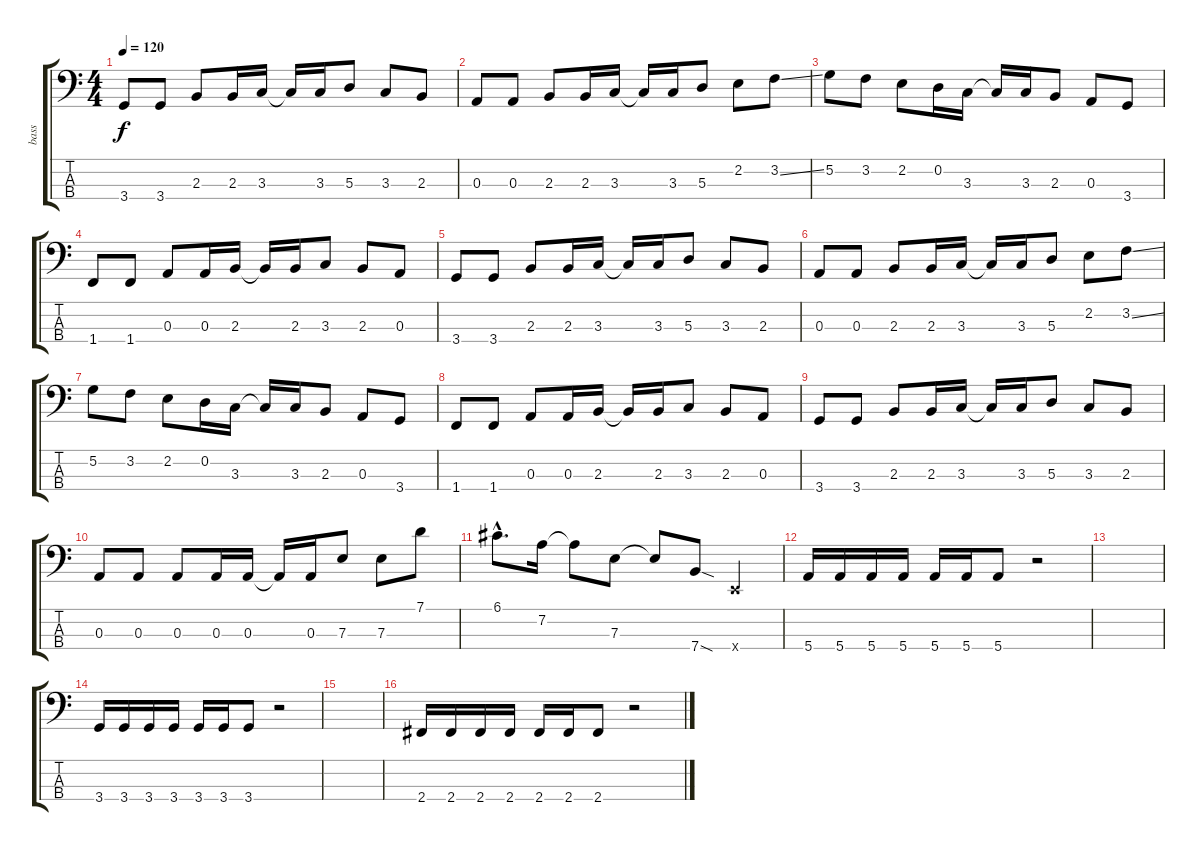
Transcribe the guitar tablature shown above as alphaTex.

\track ("bass" "bass") {instrument electricbasspick}
\staff {score tabs}
\tuning (G2 D2 A1 E1) {hide}
\ts (4 4)
\tempo 120
\clef f4
\ks c
3.4.8{dy f} 3.4.8 2.3.8 2.3.16 3.3.16 3.3{t}.16 3.3.16 5.3.8 3.3.8 2.3.8 |
0.3.8 0.3.8 2.3.8 2.3.16 3.3.16 3.3{t}.16 3.3.16 5.3.8 2.2.8 3.2{ss}.8 |
5.2.8 3.2.8 2.2.8 0.2.16 3.3.16 3.3{t}.16 3.3.16 2.3.8 0.3.8 3.4.8 |
1.4.8 1.4.8 0.3.8 0.3.16 2.3.16 2.3{t}.16 2.3.16 3.3.8 2.3.8 0.3.8 |
3.4.8 3.4.8 2.3.8 2.3.16 3.3.16 3.3{t}.16 3.3.16 5.3.8 3.3.8 2.3.8 |
0.3.8 0.3.8 2.3.8 2.3.16 3.3.16 3.3{t}.16 3.3.16 5.3.8 2.2.8 3.2{ss}.8 |
5.2.8 3.2.8 2.2.8 0.2.16 3.3.16 3.3{t}.16 3.3.16 2.3.8 0.3.8 3.4.8 |
1.4.8 1.4.8 0.3.8 0.3.16 2.3.16 2.3{t}.16 2.3.16 3.3.8 2.3.8 0.3.8 |
3.4.8 3.4.8 2.3.8 2.3.16 3.3.16 3.3{t}.16 3.3.16 5.3.8 3.3.8 2.3.8 |
0.3.8 0.3.8 0.3.8 0.3.16 0.3.16 0.3{t}.16 0.3.16 7.3.8 7.3.8 7.1.8 |
6.1{hac}.8{d} 7.2.16 7.2{t}.8 7.3.8 7.3{t}.8 7.4{sod}.8 0.4{x}.4 |
5.4.16 5.4.16 5.4.16 5.4.16 5.4.16 5.4.16 5.4.8 r.2 |
|
3.4.16 3.4.16 3.4.16 3.4.16 3.4.16 3.4.16 3.4.8 r.2 |
|
2.4.16 2.4.16 2.4.16 2.4.16 2.4.16 2.4.16 2.4.8 r.2
